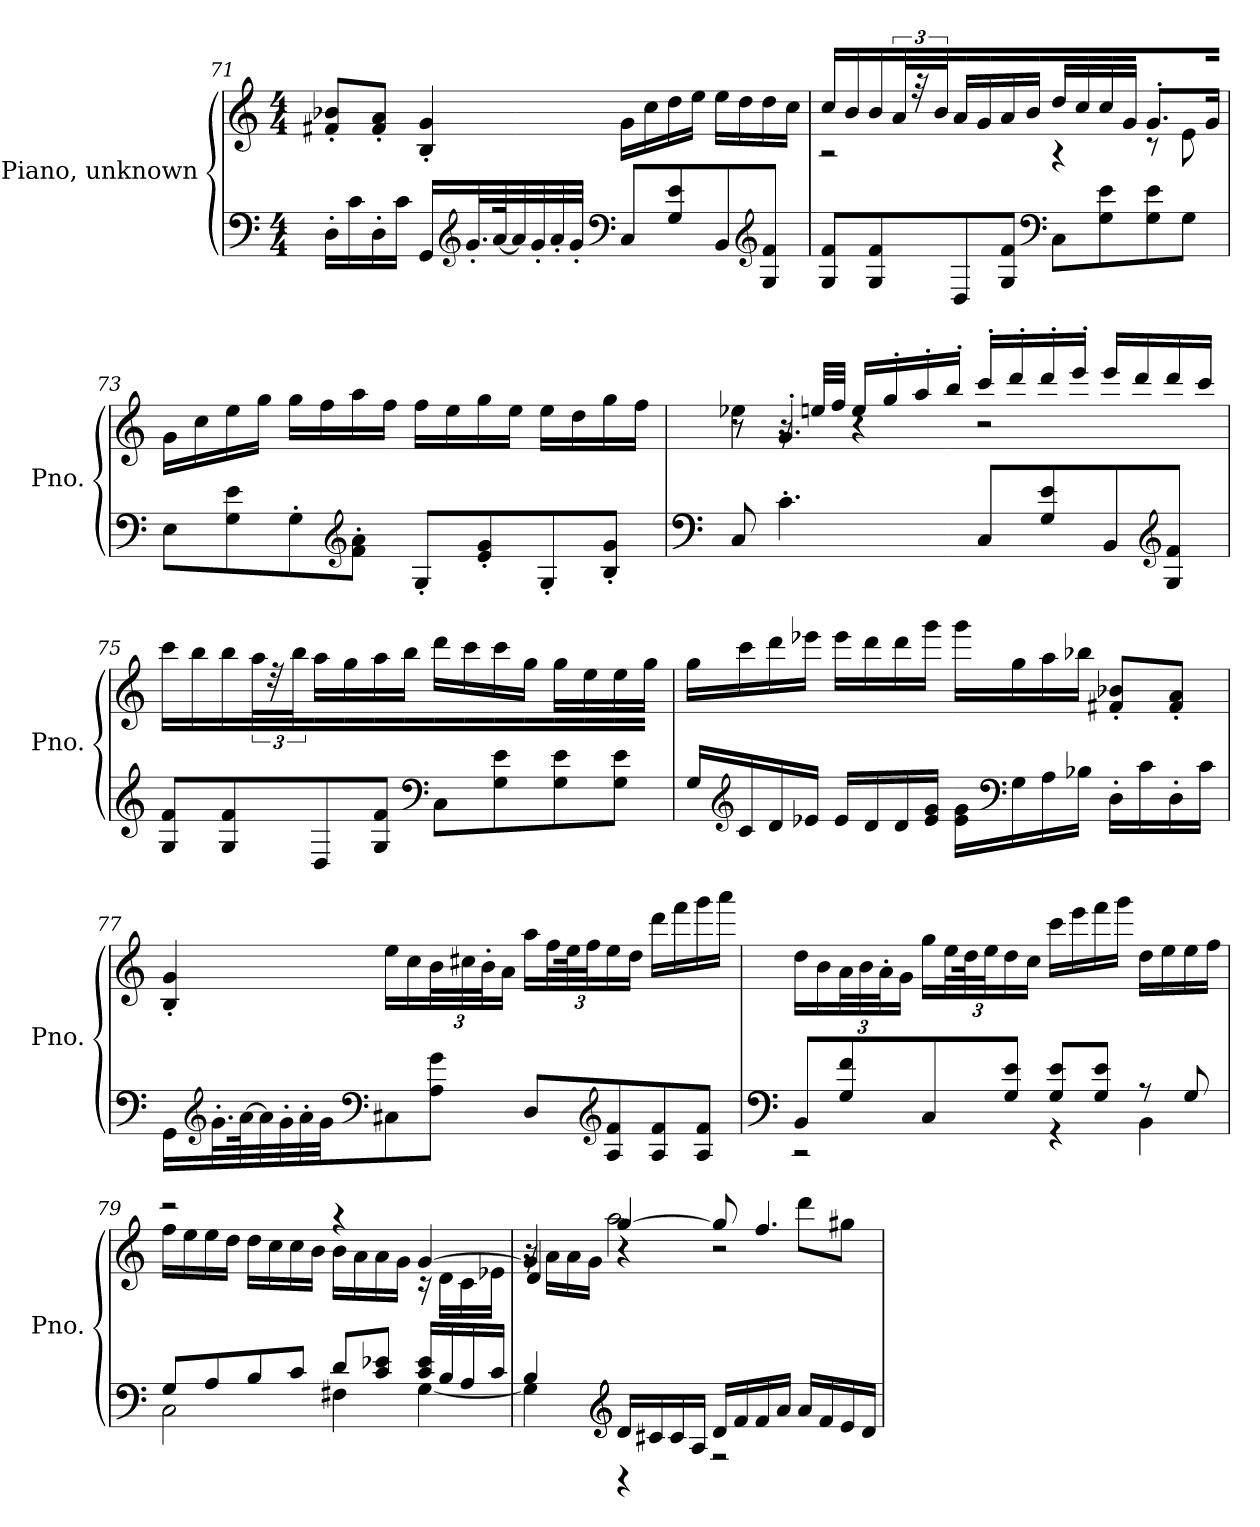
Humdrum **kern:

**kern	**kern
*part1	*part1
*staff2	*staff1
*I"Piano, unknown	*
*I'Pno.	*
*clefF4	*clefG2
*k[]	*k[]
*M4/4	*M4/4
=71	=71
16D'\LL	8f#X/' 8b-X/'L
16c\	.
16D'\	8f#/' 8a/'J
16c\JJ	.
16GG/LL	4B/' 4g/'
*clefG2	*
32.g'/L	.
[64a/K	.
32a/]	.
32g'/	.
32a'/	.
32g'/JJJ	.
*clefF4	*
8C/L	16g\LL
.	16cc\
8G/ 8e/	16dd\
.	16ee\JJ
8BB/	16ee\LL
.	16dd\
*clefG2	*
8G/ 8f/J	16dd\
.	16cc\JJ
!!LO:LB:g=z
=72	=72
*	*^
8G/ 8f/L	16cc/LL	2r
.	16b/	.
8G/ 8f/	16b/	.
.	48a/JJk	.
.	48r	.
.	48b/	.
8D/	16a/LL	.
.	16g/	.
8G/ 8f/J	16a/	.
.	16b/JJ	.
*clefF4	*	*
8C\L	16dd/LL	4r
.	16cc/	.
8G\ 8e\	16cc/	.
.	16g/JJ	.
8G\ 8e\	8.g'/L	8r
8G\J	.	8e\
.	16g/Jk	.
*	*v	*v
=73	=73
8E\L	16g\LL
.	16cc\
8G\ 8e\	16ee\
.	16gg\JJ
8G'\	16gg\LL
.	16ff\
*clefG2	*
8f\' 8a\'J	16aa\
.	16ff\JJ
8G'/L	16ff\LL
.	16ee\
8e/' 8g/'	16gg\
.	16ee\JJ
8G'/	16ee\LL
.	16dd\
8B/' 8g/'J	16gg\
.	16ff\JJ
!!LO:LB:g=z
=74	=74
*clefF4	*
*	*^
*	*	*^
8C/	8r	4ee-X\	8r
4.c'\	16r	.	4.g'/
.	32een/LLL	.	.
.	32ff/JJJ	.	.
.	16ee/LL	4r	.
.	16gg'/	.	.
.	16aa'/	.	.
.	16bb'/JJ	.	.
8C/L	16ccc'/LL	2r	2r
.	16ddd'/	.	.
8G/ 8e/	16ddd'/	.	.
.	16eee'/JJ	.	.
8BB/	16eee/LL	.	.
.	16ddd/	.	.
*clefG2	*	*	*
8G/ 8f/J	16ddd/	.	.
.	16ccc/JJ	.	.
*	*v	*v	*v
=75	=75
8G/ 8f/L	16ccc\LL
.	16bb\
8G/ 8f/	16bb\
.	48aa\JJk
.	48r
.	48bb\
8D/	16aa\LL
.	16gg\
8G/ 8f/J	16aa\
.	16bb\JJ
*clefF4	*
8C\L	16ddd\LL
.	16ccc\
8G\ 8e\	16ccc\
.	16gg\JJ
8G\ 8e\	16gg\LL
.	16ee\
8G\ 8e\J	16ee\
.	16gg\JJ
!!LO:LB:g=z
=76	=76
16G/LL	16gg\LL
*clefG2	*
16c/	16ccc\
16d/	16ddd\
16e-X/JJ	16eee-X\JJ
16e-/LL	16eee-\LL
16d/	16ddd\
16d/	16ddd\
16e-/ 16g/JJ	16ggg\JJ
16e-\ 16g\LL	16ggg\LL
*clefF4	*
16G\	16gg\
16A\	16aa\
16B-X\JJ	16bb-X\JJ
16D'\LL	8f#X/' 8b-X/'L
16c\	.
16D'\	8f#/' 8a/'J
16c\JJ	.
!!LO:LB:g=z
=77	=77
16GG\LL	4B/' 4g/'
*clefG2	*
32.g'\L	.
[64a\K	.
32a\]	.
32g'\	.
32a'\	.
32g\JJ	.
*clefF4	*
8C#X\	16ee\LL
.	16cc\
*	*Xbrackettup
8A\ 8g\J	48b\L
.	48cc#X\
.	48b'\J
.	16a\JJ
8D/L	16aa\LL
.	32ff\L
.	96ee\K
.	48ff\J
*clefG2	*
8A/ 8f/	16ee\
.	16dd\JJ
8A/ 8f/	16ddd\LL
.	16fff\
8A/ 8f/J	16ggg\
.	16aaa\JJ
!!LO:PB:g=z
=78	=78
*clefF4	*
*^	*
8BB/L	2r	16dd\LL
.	.	16b\
8G/ 8f/	.	48a\L
.	.	48b\
.	.	48a'\J
.	.	16g\JJ
8C/	.	16gg\LL
.	.	32ee\L
.	.	96dd\K
.	.	48ee\J
8G/ 8e/J	.	16dd\
.	.	16cc\JJ
8G/ 8e/L	4r	16ccc\LL
.	.	16eee\
8G/ 8e/J	.	16fff\
.	.	16ggg\JJ
8r	4BB\	16dd\LL
.	.	16ee\
8G/	.	16ee\
.	.	16ff\JJ
=79	=79	=79
*	*	*^
8G/L	2C\	2r	16ff\LL
.	.	.	16ee\
8A/	.	.	16ee\
.	.	.	16dd\JJ
8B/	.	.	16dd\LL
.	.	.	16cc\
8c/J	.	.	16cc\
.	.	.	16b\JJ
8d/L	4F#X\	4r	16b\LL
.	.	.	16a\
8c/ 8e-X/J	.	.	16a\
.	.	.	16g\JJ
16c/ 16e-/LL	[4G\	[4g/	16r
16B/	.	.	16d\LL
16A/	.	.	16c\
16c/JJ	.	.	16e-X\JJ
!!LO:LB:g=z
=80	=80	=80	=80
*	*	*	*^
4B/	4G\]	4g/]	16r	4d/
.	.	.	16a\LL	.
.	.	.	16a\	.
.	.	.	16g\JJ	.
*clefG2	*	*	*	*
16d/LL	4r	[4gg/	2aa\	4r
16c#X/	.	.	.	.
16c#/	.	.	.	.
16A/JJ	.	.	.	.
16d/LL	2r	8gg/]	.	2r
16f/	.	.	.	.
16f/	.	4.ff/	.	.
16a/JJ	.	.	.	.
16a/LL	.	.	8ddd\L	.
16f/	.	.	.	.
16e/	.	.	8gg#X\J	.
16d/JJ	.	.	.	.
*v	*v	*	*	*
*	*v	*v	*v
=	=
*-	*-
